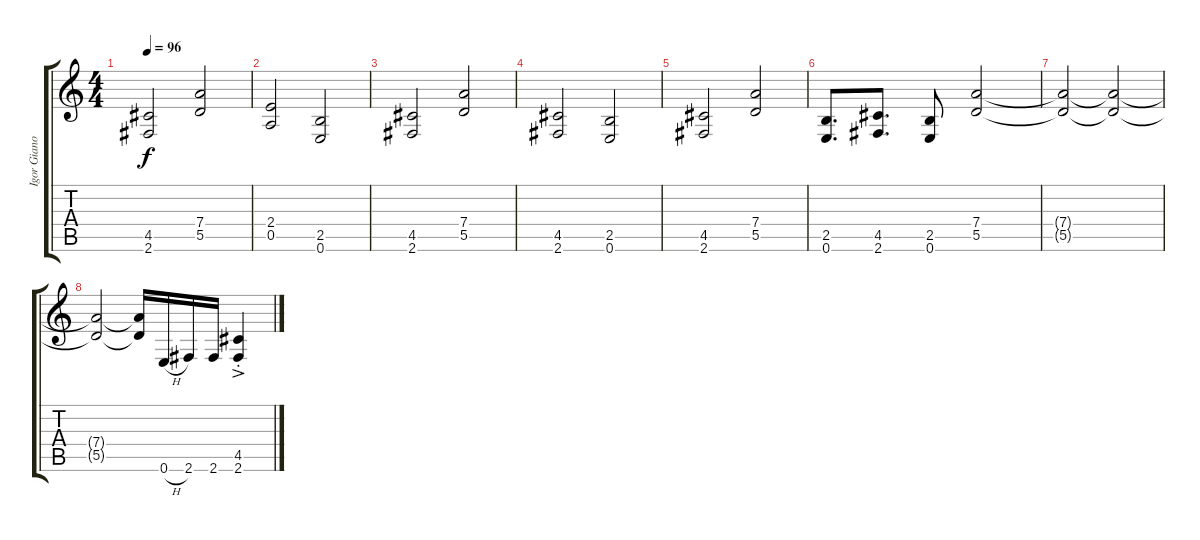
\track ("Igor Gianola" "Igor Giano") {instrument distortionguitar}
\staff {score tabs}
\tuning (E4 B3 G3 D3 A2 E2) {hide}
\ts (4 4)
\tempo 96
\clef g2
\ks c
(4.5 2.6).2{dy f} (7.4 5.5).2 |
(2.4 0.5).2 (2.5 0.6).2 |
(4.5 2.6).2 (7.4 5.5).2 |
(4.5 2.6).2 (2.5 0.6).2 |
(4.5 2.6).2 (7.4 5.5).2 |
(2.5 0.6).8{d} (4.5 2.6).8{d} (2.5 0.6).8 (7.4 5.5).2 |
(7.4{t} 5.5{t}).2 (7.4{t} 5.5{t}).2 |
(7.4{t} 5.5{t}).2 (7.4{t} 5.5{t}).16 0.6{h}.16 2.6.16 2.6.16 (4.5{ac st} 2.6{ac st}).4
